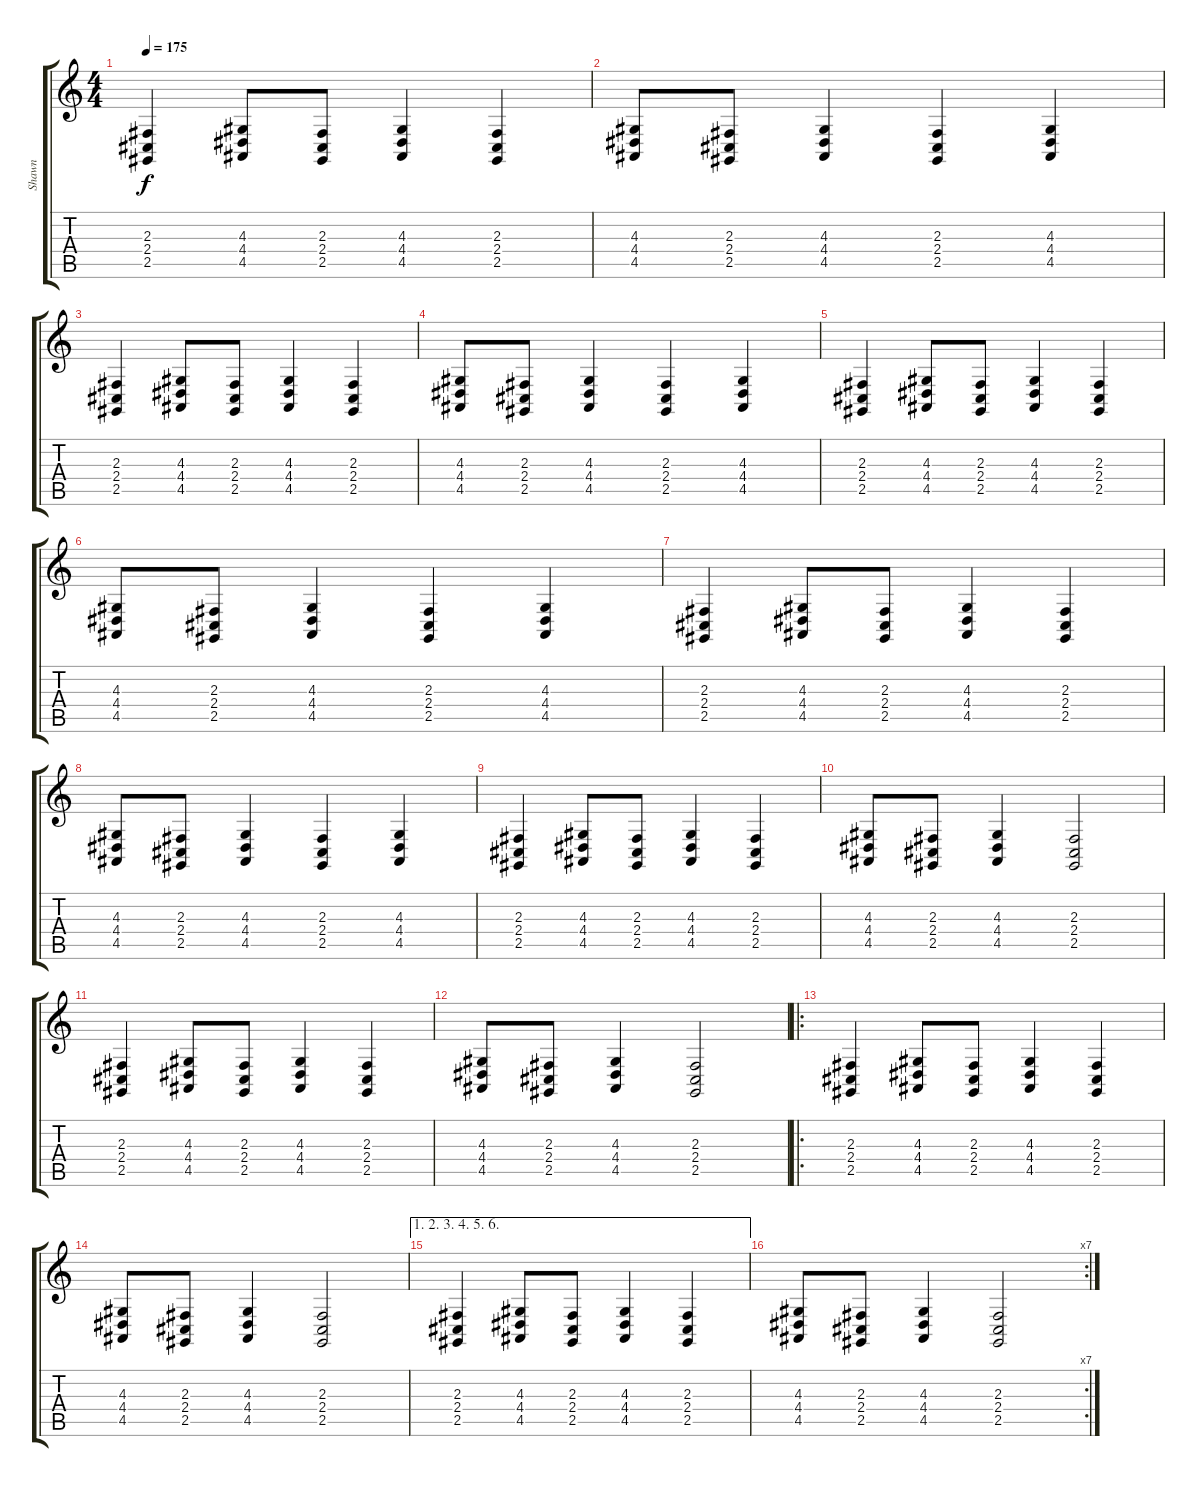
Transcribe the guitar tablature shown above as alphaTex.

\track ("Shawn" "Shawn") {instrument melodictom}
\staff {score tabs}
\tuning (Db4 Ab3 E3 B2 Gb2 B1) {hide}
\ts (4 4)
\tempo 175
\clef g2
\ks c
(2.3 2.4 2.5).4{dy f} (4.3 4.4 4.5).8 (2.3 2.4 2.5).8 (4.3 4.4 4.5).4 (2.3 2.4 2.5).4 |
(4.3 4.4 4.5).8 (2.3 2.4 2.5).8 (4.3 4.4 4.5).4 (2.3 2.4 2.5).4 (4.3 4.4 4.5).4 |
(2.3 2.4 2.5).4 (4.3 4.4 4.5).8 (2.3 2.4 2.5).8 (4.3 4.4 4.5).4 (2.3 2.4 2.5).4 |
(4.3 4.4 4.5).8 (2.3 2.4 2.5).8 (4.3 4.4 4.5).4 (2.3 2.4 2.5).4 (4.3 4.4 4.5).4 |
(2.3 2.4 2.5).4 (4.3 4.4 4.5).8 (2.3 2.4 2.5).8 (4.3 4.4 4.5).4 (2.3 2.4 2.5).4 |
(4.3 4.4 4.5).8 (2.3 2.4 2.5).8 (4.3 4.4 4.5).4 (2.3 2.4 2.5).4 (4.3 4.4 4.5).4 |
(2.3 2.4 2.5).4 (4.3 4.4 4.5).8 (2.3 2.4 2.5).8 (4.3 4.4 4.5).4 (2.3 2.4 2.5).4 |
(4.3 4.4 4.5).8 (2.3 2.4 2.5).8 (4.3 4.4 4.5).4 (2.3 2.4 2.5).4 (4.3 4.4 4.5).4 |
(2.3 2.4 2.5).4 (4.3 4.4 4.5).8 (2.3 2.4 2.5).8 (4.3 4.4 4.5).4 (2.3 2.4 2.5).4 |
(4.3 4.4 4.5).8 (2.3 2.4 2.5).8 (4.3 4.4 4.5).4 (2.3 2.4 2.5).2 |
(2.3 2.4 2.5).4 (4.3 4.4 4.5).8 (2.3 2.4 2.5).8 (4.3 4.4 4.5).4 (2.3 2.4 2.5).4 |
(4.3 4.4 4.5).8 (2.3 2.4 2.5).8 (4.3 4.4 4.5).4 (2.3 2.4 2.5).2 |
\ro
(2.3 2.4 2.5).4 (4.3 4.4 4.5).8 (2.3 2.4 2.5).8 (4.3 4.4 4.5).4 (2.3 2.4 2.5).4 |
(4.3 4.4 4.5).8 (2.3 2.4 2.5).8 (4.3 4.4 4.5).4 (2.3 2.4 2.5).2 |
\ae (1 2 3 4 5 6)
(2.3 2.4 2.5).4 (4.3 4.4 4.5).8 (2.3 2.4 2.5).8 (4.3 4.4 4.5).4 (2.3 2.4 2.5).4 |
\rc 7
(4.3 4.4 4.5).8 (2.3 2.4 2.5).8 (4.3 4.4 4.5).4 (2.3 2.4 2.5).2
